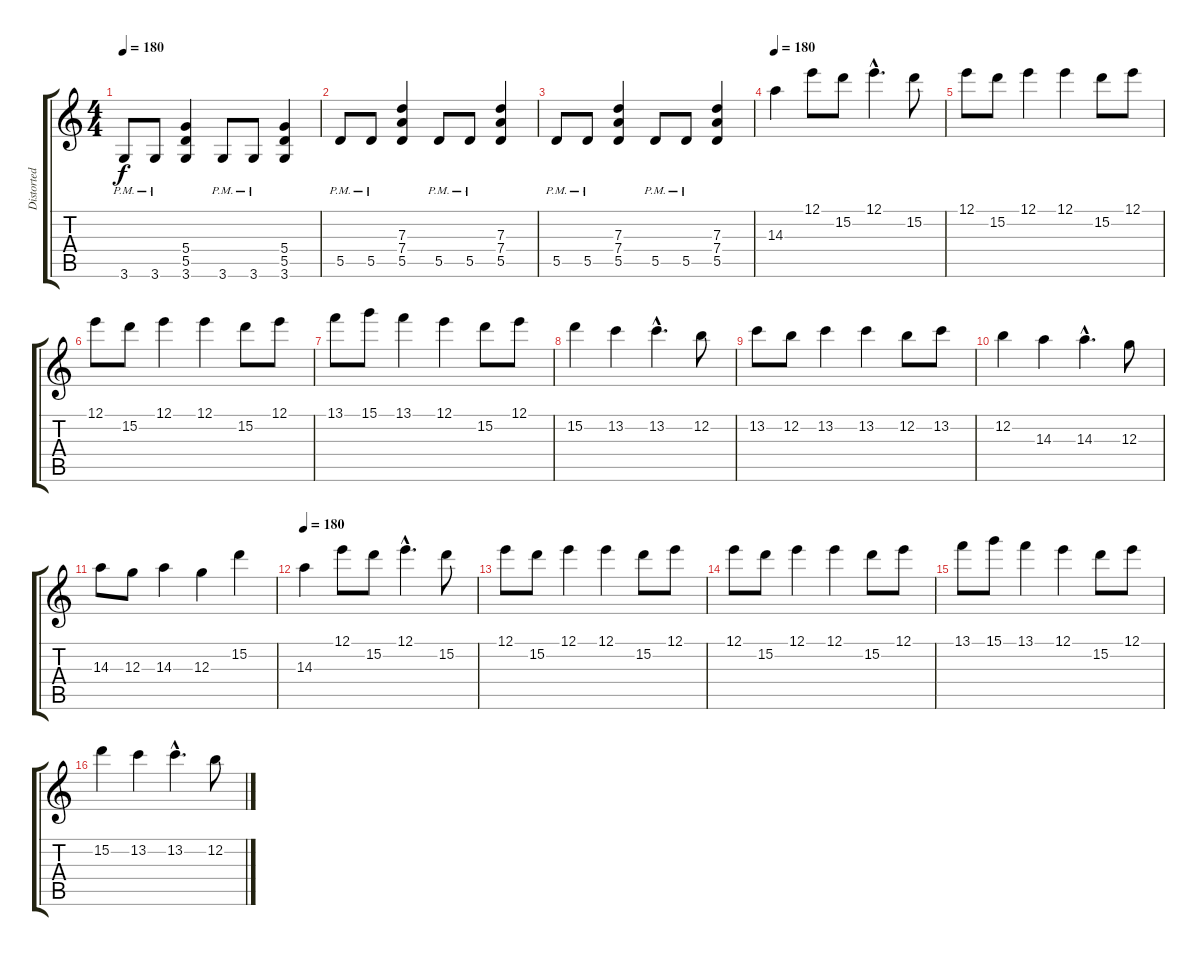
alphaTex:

\track ("Distorted Gtr 2" "Distorted ") {instrument acousticguitarnylon}
\staff {score tabs}
\tuning (E4 B3 G3 D3 A2 E2) {hide}
\ts (4 4)
\tempo 180
\clef g2
\ks aminor
3.6{pm}.8{dy f} 3.6{pm}.8 (5.4 5.5 3.6).4 3.6{pm}.8 3.6{pm}.8 (5.4 5.5 3.6).4 |
5.5{pm}.8 5.5{pm}.8 (7.3 7.4 5.5).4 5.5{pm}.8 5.5{pm}.8 (7.3 7.4 5.5).4 |
5.5{pm}.8 5.5{pm}.8 (7.3 7.4 5.5).4 5.5{pm}.8 5.5{pm}.8 (7.3 7.4 5.5).4 |
\tempo 180
14.3.4 12.1.8 15.2.8 12.1{hac}.4{d} 15.2.8 |
12.1.8 15.2.8 12.1.4 12.1.4 15.2.8 12.1.8 |
12.1.8 15.2.8 12.1.4 12.1.4 15.2.8 12.1.8 |
13.1.8 15.1.8 13.1.4 12.1.4 15.2.8 12.1.8 |
15.2.4 13.2.4 13.2{hac}.4{d} 12.2.8 |
13.2.8 12.2.8 13.2.4 13.2.4 12.2.8 13.2.8 |
12.2.4 14.3.4 14.3{hac}.4{d} 12.3.8 |
14.3.8 12.3.8 14.3.4 12.3.4 15.2.4 |
\tempo 180
14.3.4 12.1.8 15.2.8 12.1{hac}.4{d} 15.2.8 |
12.1.8 15.2.8 12.1.4 12.1.4 15.2.8 12.1.8 |
12.1.8 15.2.8 12.1.4 12.1.4 15.2.8 12.1.8 |
13.1.8 15.1.8 13.1.4 12.1.4 15.2.8 12.1.8 |
15.2.4 13.2.4 13.2{hac}.4{d} 12.2.8
